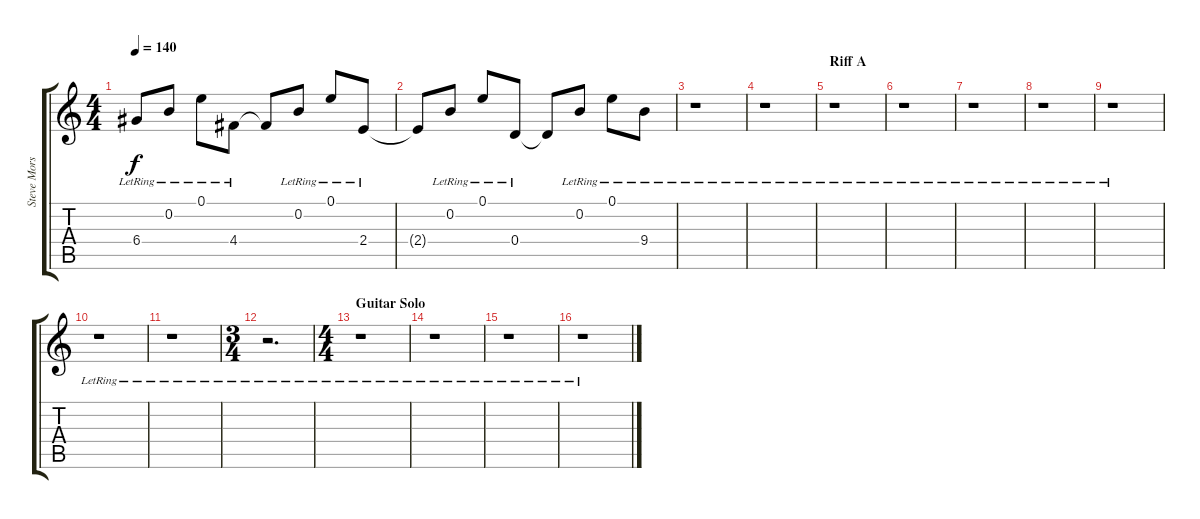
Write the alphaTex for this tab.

\track ("Steve Morse Guitar Rhythm I" "Steve Mors") {instrument electricguitarclean}
\staff {score tabs}
\tuning (E4 B3 G3 D3 A2 E2) {hide}
\ts (4 4)
\tempo 140
\clef g2
\ks c
6.4{lr}.8{dy f} 0.2{lr}.8 0.1{lr}.8 4.4{lr}.8 4.4{t}.8 0.2{lr}.8 0.1{lr}.8 2.4{lr}.8 |
2.4{t}.8 0.2{lr}.8 0.1{lr}.8 0.4{lr}.8 0.4{t}.8 0.2{lr}.8 0.1{lr}.8 9.4{lr}.8 |
r.1 |
r.1 |
\section ("" "Riff A")
r.1 |
r.1 |
r.1 |
r.1 |
r.1 |
r.1 |
r.1 |
\ts (3 4)
r.2{d} |
\ts (4 4)
\section ("" "Guitar Solo")
r.1 |
r.1 |
r.1 |
r.1
